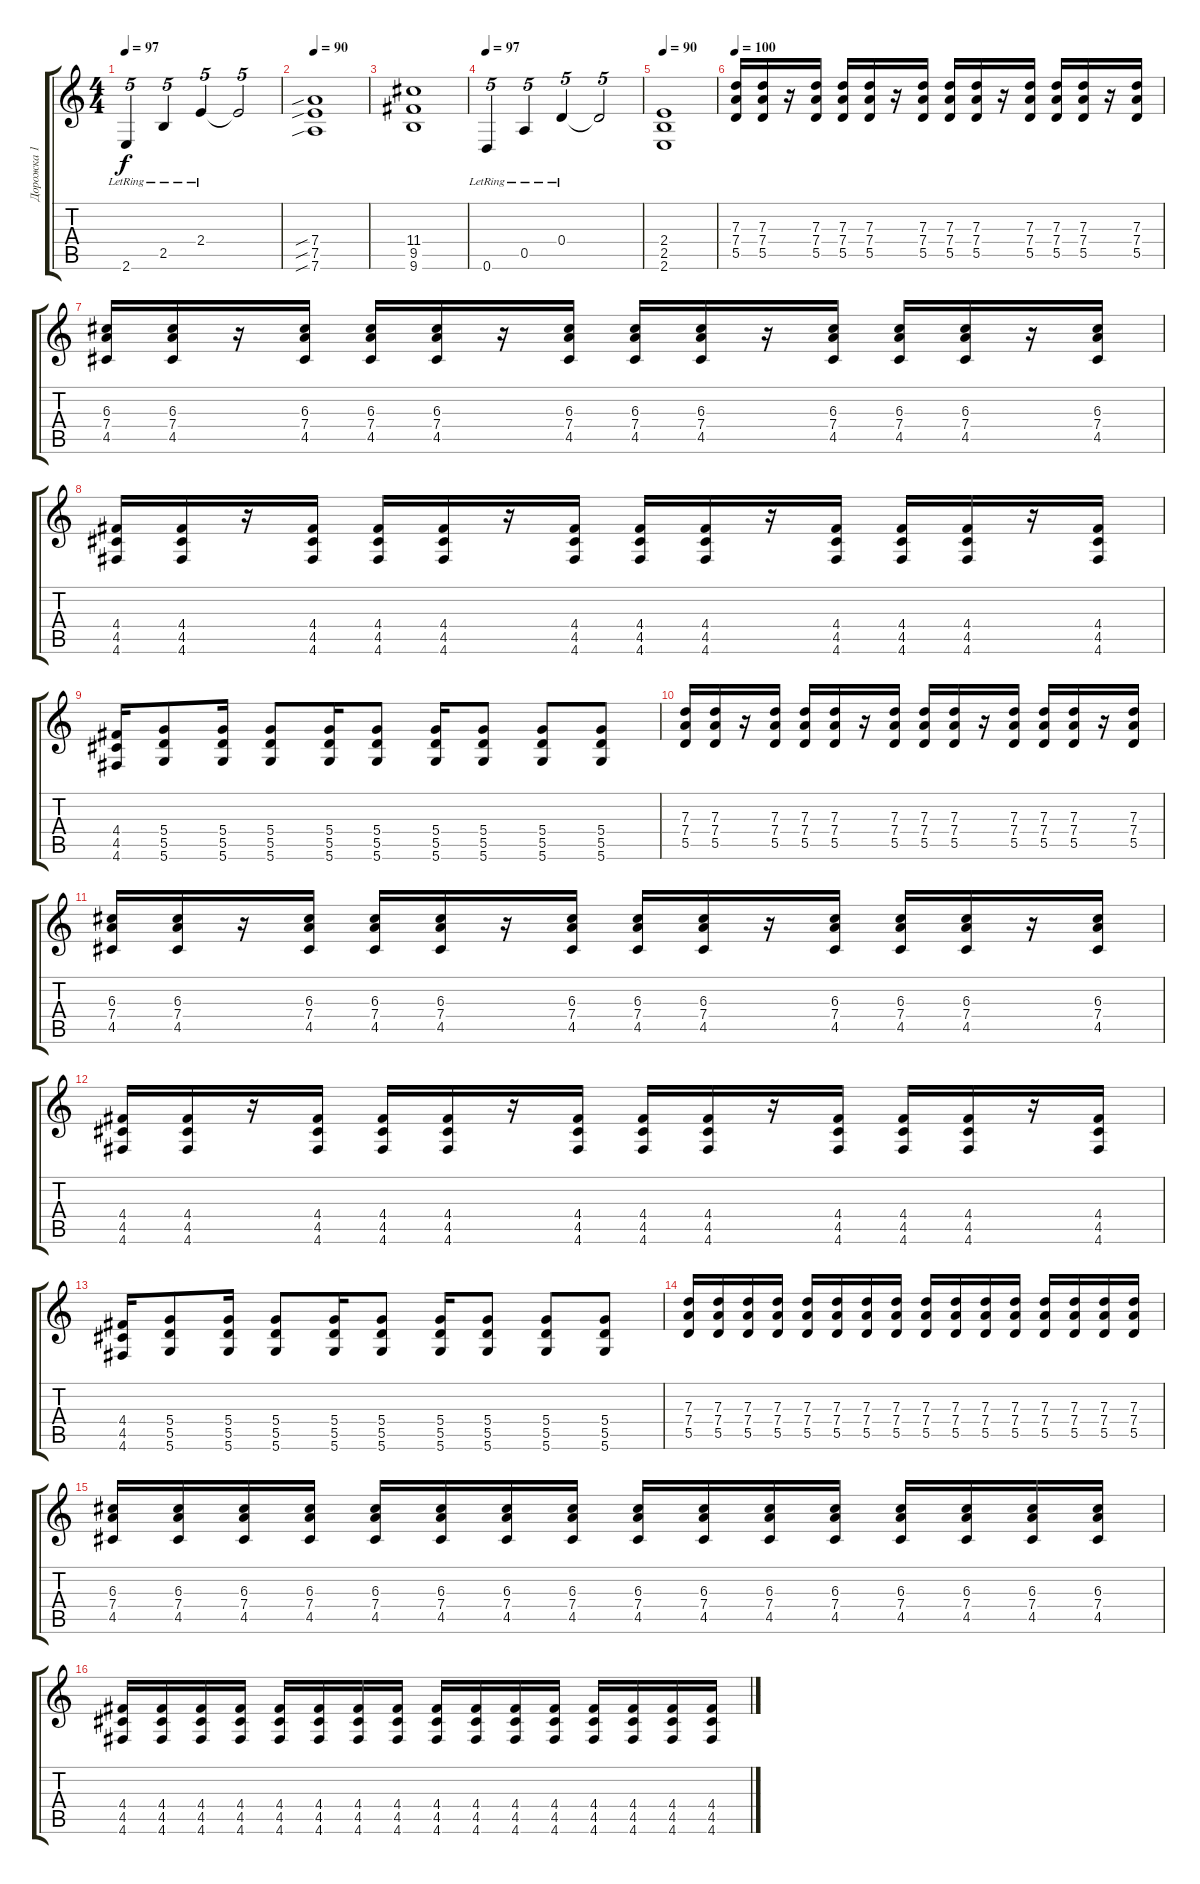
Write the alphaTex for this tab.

\track ("Дорожка 1" "Дорожка 1") {instrument overdrivenguitar}
\staff {score tabs}
\tuning (E4 B3 G3 D3 A2 D2) {hide}
\ts (4 4)
\tempo 97
\clef g2
\ks c
2.6{lr}.4{tu (5 4) dy f} 2.5{lr}.4{tu (5 4)} 2.4{lr}.4{tu (5 4)} 2.4{t}.2{tu (5 4)} |
\tempo 90
(7.4{sib} 7.5{sib} 7.6{sib}).1 |
(11.4 9.5 9.6).1 |
\tempo 97
0.6{lr}.4{tu (5 4)} 0.5{lr}.4{tu (5 4)} 0.4{lr}.4{tu (5 4)} 0.4{t}.2{tu (5 4)} |
\tempo 90
(2.4 2.5 2.6).1 |
\tempo 100
(7.3 7.4 5.5).16 (7.3 7.4 5.5).16 r.16 (7.3 7.4 5.5).16 (7.3 7.4 5.5).16 (7.3 7.4 5.5).16 r.16 (7.3 7.4 5.5).16 (7.3 7.4 5.5).16 (7.3 7.4 5.5).16 r.16 (7.3 7.4 5.5).16 (7.3 7.4 5.5).16 (7.3 7.4 5.5).16 r.16 (7.3 7.4 5.5).16 |
(6.3 7.4 4.5).16 (6.3 7.4 4.5).16 r.16 (6.3 7.4 4.5).16 (6.3 7.4 4.5).16 (6.3 7.4 4.5).16 r.16 (6.3 7.4 4.5).16 (6.3 7.4 4.5).16 (6.3 7.4 4.5).16 r.16 (6.3 7.4 4.5).16 (6.3 7.4 4.5).16 (6.3 7.4 4.5).16 r.16 (6.3 7.4 4.5).16 |
(4.4 4.5 4.6).16 (4.4 4.5 4.6).16 r.16 (4.4 4.5 4.6).16 (4.4 4.5 4.6).16 (4.4 4.5 4.6).16 r.16 (4.4 4.5 4.6).16 (4.4 4.5 4.6).16 (4.4 4.5 4.6).16 r.16 (4.4 4.5 4.6).16 (4.4 4.5 4.6).16 (4.4 4.5 4.6).16 r.16 (4.4 4.5 4.6).16 |
(4.4 4.5 4.6).16 (5.4 5.5 5.6).8 (5.4 5.5 5.6).16 (5.4 5.5 5.6).8 (5.4 5.5 5.6).16 (5.4 5.5 5.6).8 (5.4 5.5 5.6).16 (5.4 5.5 5.6).8 (5.4 5.5 5.6).8 (5.4 5.5 5.6).8 |
(7.3 7.4 5.5).16 (7.3 7.4 5.5).16 r.16 (7.3 7.4 5.5).16 (7.3 7.4 5.5).16 (7.3 7.4 5.5).16 r.16 (7.3 7.4 5.5).16 (7.3 7.4 5.5).16 (7.3 7.4 5.5).16 r.16 (7.3 7.4 5.5).16 (7.3 7.4 5.5).16 (7.3 7.4 5.5).16 r.16 (7.3 7.4 5.5).16 |
(6.3 7.4 4.5).16 (6.3 7.4 4.5).16 r.16 (6.3 7.4 4.5).16 (6.3 7.4 4.5).16 (6.3 7.4 4.5).16 r.16 (6.3 7.4 4.5).16 (6.3 7.4 4.5).16 (6.3 7.4 4.5).16 r.16 (6.3 7.4 4.5).16 (6.3 7.4 4.5).16 (6.3 7.4 4.5).16 r.16 (6.3 7.4 4.5).16 |
(4.4 4.5 4.6).16 (4.4 4.5 4.6).16 r.16 (4.4 4.5 4.6).16 (4.4 4.5 4.6).16 (4.4 4.5 4.6).16 r.16 (4.4 4.5 4.6).16 (4.4 4.5 4.6).16 (4.4 4.5 4.6).16 r.16 (4.4 4.5 4.6).16 (4.4 4.5 4.6).16 (4.4 4.5 4.6).16 r.16 (4.4 4.5 4.6).16 |
(4.4 4.5 4.6).16 (5.4 5.5 5.6).8 (5.4 5.5 5.6).16 (5.4 5.5 5.6).8 (5.4 5.5 5.6).16 (5.4 5.5 5.6).8 (5.4 5.5 5.6).16 (5.4 5.5 5.6).8 (5.4 5.5 5.6).8 (5.4 5.5 5.6).8 |
(7.3 7.4 5.5).16 (7.3 7.4 5.5).16 (7.3 7.4 5.5).16 (7.3 7.4 5.5).16 (7.3 7.4 5.5).16 (7.3 7.4 5.5).16 (7.3 7.4 5.5).16 (7.3 7.4 5.5).16 (7.3 7.4 5.5).16 (7.3 7.4 5.5).16 (7.3 7.4 5.5).16 (7.3 7.4 5.5).16 (7.3 7.4 5.5).16 (7.3 7.4 5.5).16 (7.3 7.4 5.5).16 (7.3 7.4 5.5).16 |
(6.3 7.4 4.5).16 (6.3 7.4 4.5).16 (6.3 7.4 4.5).16 (6.3 7.4 4.5).16 (6.3 7.4 4.5).16 (6.3 7.4 4.5).16 (6.3 7.4 4.5).16 (6.3 7.4 4.5).16 (6.3 7.4 4.5).16 (6.3 7.4 4.5).16 (6.3 7.4 4.5).16 (6.3 7.4 4.5).16 (6.3 7.4 4.5).16 (6.3 7.4 4.5).16 (6.3 7.4 4.5).16 (6.3 7.4 4.5).16 |
(4.4 4.5 4.6).16 (4.4 4.5 4.6).16 (4.4 4.5 4.6).16 (4.4 4.5 4.6).16 (4.4 4.5 4.6).16 (4.4 4.5 4.6).16 (4.4 4.5 4.6).16 (4.4 4.5 4.6).16 (4.4 4.5 4.6).16 (4.4 4.5 4.6).16 (4.4 4.5 4.6).16 (4.4 4.5 4.6).16 (4.4 4.5 4.6).16 (4.4 4.5 4.6).16 (4.4 4.5 4.6).16 (4.4 4.5 4.6).16
